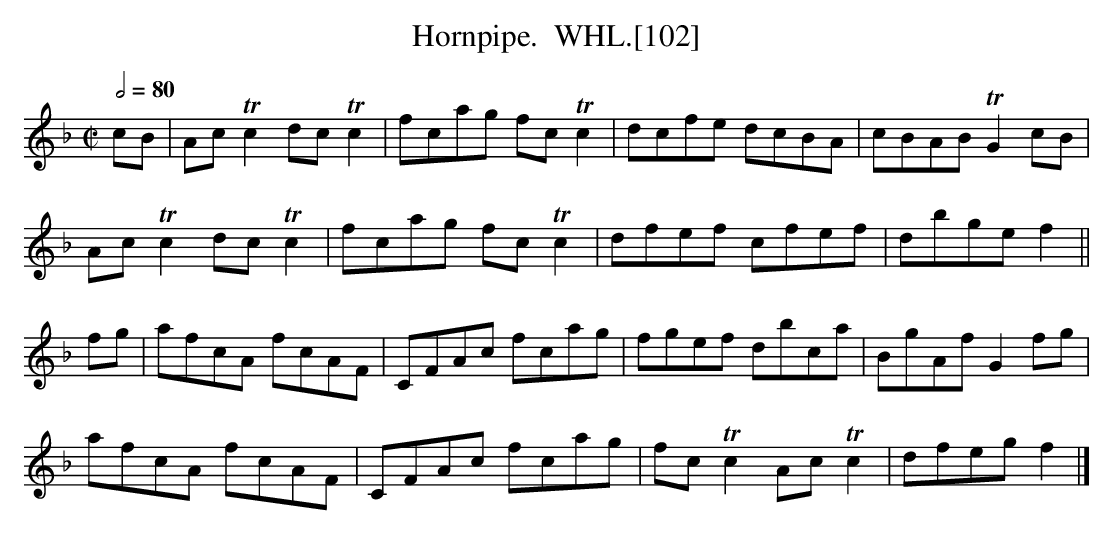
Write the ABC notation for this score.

X:1
T:Hornpipe.  WHL.[102]
M:C|
L:1/8
Q:1/2=80
K:F
cB|Ac !trill!c2 dc !trill!c2|fcag fc !trill!c2|dcfe dcBA|cBAB !trill!G2 cB|
Ac !trill!c2dc !trill!c2|fcag fc !trill!c2|dfef cfef|dbge f2||
fg|afcA fcAF|CFAc fcag|fgef dbca|BgAf G2 fg|
afcA fcAF|CFAc fcag|fc !trill!c2 Ac !trill!c2|dfeg f2 |]
